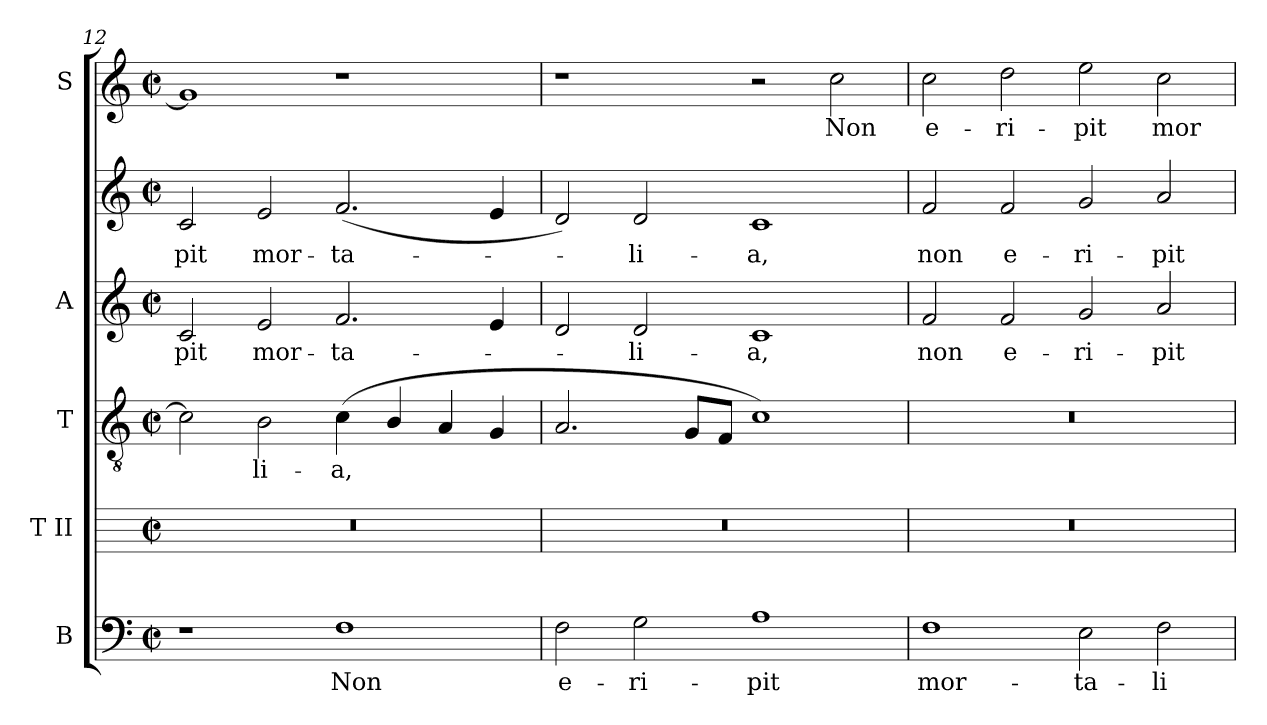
**kern	**text	**kern	**kern	**text	**kern	**text	**kern	**text	**kern	**text
*part5	*part5	*part4	*part3	*part3	*part2	*part2	*part2	*part2	*part1	*part1
*staff6	*staff6	*staff5	*staff4	*staff4	*staff3	*staff3	*staff2	*staff2	*staff1	*staff1
*I"B	*	*I"T II	*I"T	*	*I"A	*	*	*	*I"S	*
*I'B	*	*I'T II	*I'T	*	*I'A	*	*	*	*I'S	*
!!LO:LB:g=z
*clefF4	*	*	*clefGv2	*	*	*	*clefG2	*	*clefG2	*
*k[]	*	*	*k[]	*	*k[]	*	*k[]	*	*k[]	*
*C:	*	*	*C:	*	*C:	*	*C:	*	*C:	*
*M4/2	*	*M4/2	*M4/2	*	*M4/2	*	*M4/2	*	*M4/2	*
*met(c|)	*	*met(c|)	*met(c|)	*	*met(c|)	*	*met(c|)	*	*met(c|)	*
=12	=12	=12	=12	=12	=12	=12	=12	=12	=12	=12
!	!	!	!	!	!	!LO:LY:b	!	!LO:LY:b	!	!
1r	.	0r	2c]	.	2c	-pit	2c	-pit	1g]	.
!	!	!	!	!LO:LY:b	!	!LO:LY:b	!	!LO:LY:b	!	!
.	.	.	2B	-li-	2e	mor-	2e	mor-	.	.
!	!LO:LY:b	!	!	!LO:LY:b	!	!LO:LY:b	!	!LO:LY:b	!	!
1F	Non	.	(<4c	-a,	2.f	-ta-	(<2.f	-ta-	1r	.
.	.	.	4B/	.	.	.	.	.	.	.
.	.	.	4A	.	.	.	.	.	.	.
.	.	.	4G	.	4e	.	4e	.	.	.
=13	=13	=13	=13	=13	=13	=13	=13	=13	=13	=13
!	!LO:LY:b	!	!	!	!	!	!	!	!	!
2F	e-	0r	2.A	.	2d	.	2d)	.	1r	.
!	!LO:LY:b	!	!	!	!	!LO:LY:b	!	!LO:LY:b	!	!
2G	-ri-	.	.	.	2d	li-	2d	li-	.	.
.	.	.	8GL	.	.	.	.	.	.	.
.	.	.	8FJ	.	.	.	.	.	.	.
!	!LO:LY:b	!	!	!	!	!LO:LY:b	!	!LO:LY:b	!	!
1A	-pit	.	1c/)	.	1c	-a,	1c	-a,	2r	.
!	!	!	!	!	!	!	!	!	!	!LO:LY:b
.	.	.	.	.	.	.	.	.	2cc	Non
=14	=14	=14	=14	=14	=14	=14	=14	=14	=14	=14
!	!LO:LY:b	!	!	!	!	!LO:LY:b	!	!LO:LY:b	!	!LO:LY:b
1F	mor-	0r	0r	.	2f	non	2f	non	2cc	e-
!	!	!	!	!	!	!LO:LY:b	!	!LO:LY:b	!	!LO:LY:b
.	.	.	.	.	2f	e-	2f	e-	2dd	-ri-
!	!LO:LY:b	!	!	!	!	!LO:LY:b	!	!LO:LY:b	!	!LO:LY:b
2E	-ta-	.	.	.	2g	-ri-	2g	-ri-	2ee	-pit
!	!LO:LY:b	!	!	!	!	!LO:LY:b	!	!LO:LY:b	!	!LO:LY:b
2F	-li-	.	.	.	2a	-pit	2a	-pit	2cc	mor-
=	=	=	=	=	=	=	=	=	=	=
*-	*-	*-	*-	*-	*-	*-	*-	*-	*-	*-
